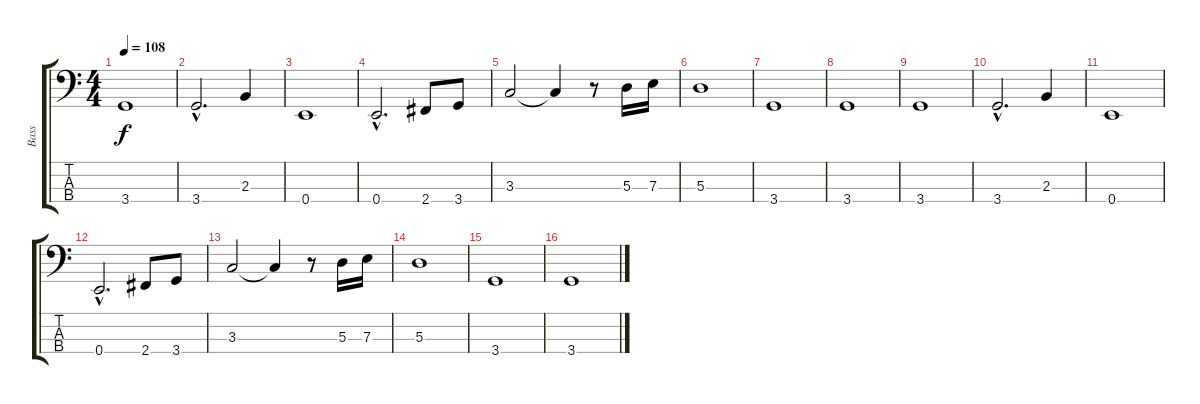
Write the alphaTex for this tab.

\track ("Bass" "Bass") {instrument electricbasspick}
\staff {score tabs}
\tuning (G2 D2 A1 E1) {hide}
\ts (4 4)
\tempo 108
\clef f4
\ks c
3.4.1{dy f instrument electricbasspick} |
3.4{hac}.2{d} 2.3.4 |
0.4.1 |
0.4{hac}.2{d} 2.4.8 3.4.8 |
3.3.2 3.3{t}.4 r.8 5.3.16 7.3.16 |
5.3.1 |
3.4.1 |
3.4.1 |
3.4.1 |
3.4{hac}.2{d} 2.3.4 |
0.4.1 |
0.4{hac}.2{d} 2.4.8 3.4.8 |
3.3.2 3.3{t}.4 r.8 5.3.16 7.3.16 |
5.3.1 |
3.4.1 |
3.4.1
